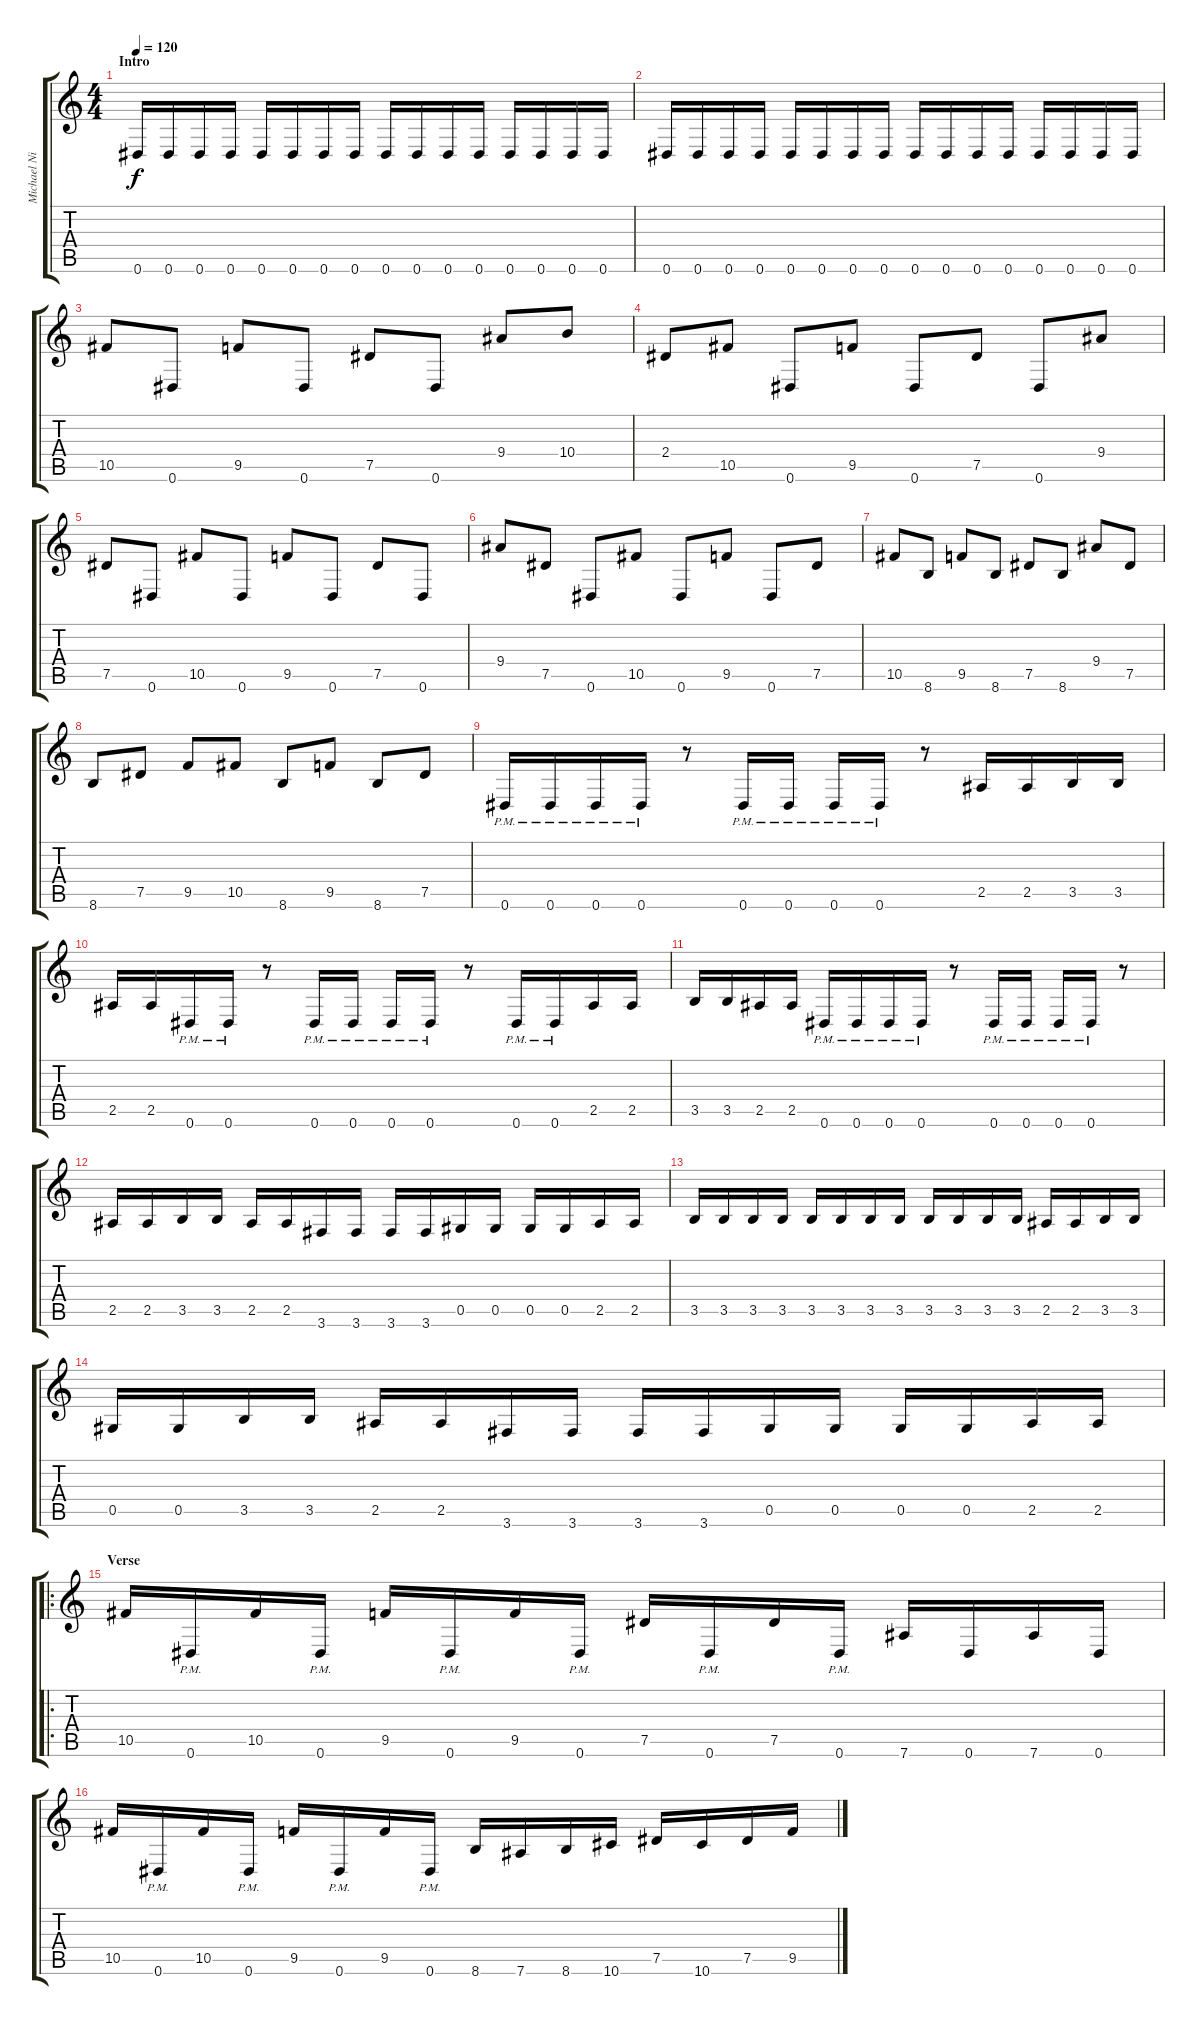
\track ("Michael Niklasson" "Michael Ni") {instrument distortionguitar}
\staff {score tabs}
\tuning (Eb4 Bb3 Gb3 Db3 Ab2 Eb2) {hide}
\ts (4 4)
\section ("" "Intro")
\tempo 120
\clef g2
\ks c
0.6.16{dy f instrument distortionguitar} 0.6.16 0.6.16 0.6.16 0.6.16 0.6.16 0.6.16 0.6.16 0.6.16 0.6.16 0.6.16 0.6.16 0.6.16 0.6.16 0.6.16 0.6.16 |
0.6.16 0.6.16 0.6.16 0.6.16 0.6.16 0.6.16 0.6.16 0.6.16 0.6.16 0.6.16 0.6.16 0.6.16 0.6.16 0.6.16 0.6.16 0.6.16 |
10.5.8 0.6.8 9.5.8 0.6.8 7.5.8 0.6.8 9.4.8 10.4.8 |
2.4.8 10.5.8 0.6.8 9.5.8 0.6.8 7.5.8 0.6.8 9.4.8 |
7.5.8 0.6.8 10.5.8 0.6.8 9.5.8 0.6.8 7.5.8 0.6.8 |
9.4.8 7.5.8 0.6.8 10.5.8 0.6.8 9.5.8 0.6.8 7.5.8 |
10.5.8 8.6.8 9.5.8 8.6.8 7.5.8 8.6.8 9.4.8 7.5.8 |
8.6.8 7.5.8 9.5.8 10.5.8 8.6.8 9.5.8 8.6.8 7.5.8 |
0.6{pm}.16 0.6{pm}.16 0.6{pm}.16 0.6{pm}.16 r.8 0.6{pm}.16 0.6{pm}.16 0.6{pm}.16 0.6{pm}.16 r.8 2.5.16 2.5.16 3.5.16 3.5.16 |
2.5.16 2.5.16 0.6{pm}.16 0.6{pm}.16 r.8 0.6{pm}.16 0.6{pm}.16 0.6{pm}.16 0.6{pm}.16 r.8 0.6{pm}.16 0.6{pm}.16 2.5.16 2.5.16 |
3.5.16 3.5.16 2.5.16 2.5.16 0.6{pm}.16 0.6{pm}.16 0.6{pm}.16 0.6{pm}.16 r.8 0.6{pm}.16 0.6{pm}.16 0.6{pm}.16 0.6{pm}.16 r.8 |
2.5.16 2.5.16 3.5.16 3.5.16 2.5.16 2.5.16 3.6.16 3.6.16 3.6.16 3.6.16 0.5.16 0.5.16 0.5.16 0.5.16 2.5.16 2.5.16 |
3.5.16 3.5.16 3.5.16 3.5.16 3.5.16 3.5.16 3.5.16 3.5.16 3.5.16 3.5.16 3.5.16 3.5.16 2.5.16 2.5.16 3.5.16 3.5.16 |
0.5.16 0.5.16 3.5.16 3.5.16 2.5.16 2.5.16 3.6.16 3.6.16 3.6.16 3.6.16 0.5.16 0.5.16 0.5.16 0.5.16 2.5.16 2.5.16 |
\ro
\section ("" "Verse")
10.5.16 0.6{pm}.16 10.5.16 0.6{pm}.16 9.5.16 0.6{pm}.16 9.5.16 0.6{pm}.16 7.5.16 0.6{pm}.16 7.5.16 0.6{pm}.16 7.6.16 0.6.16 7.6.16 0.6.16 |
10.5.16 0.6{pm}.16 10.5.16 0.6{pm}.16 9.5.16 0.6{pm}.16 9.5.16 0.6{pm}.16 8.6.16 7.6.16 8.6.16 10.6.16 7.5.16 10.6.16 7.5.16 9.5.16
